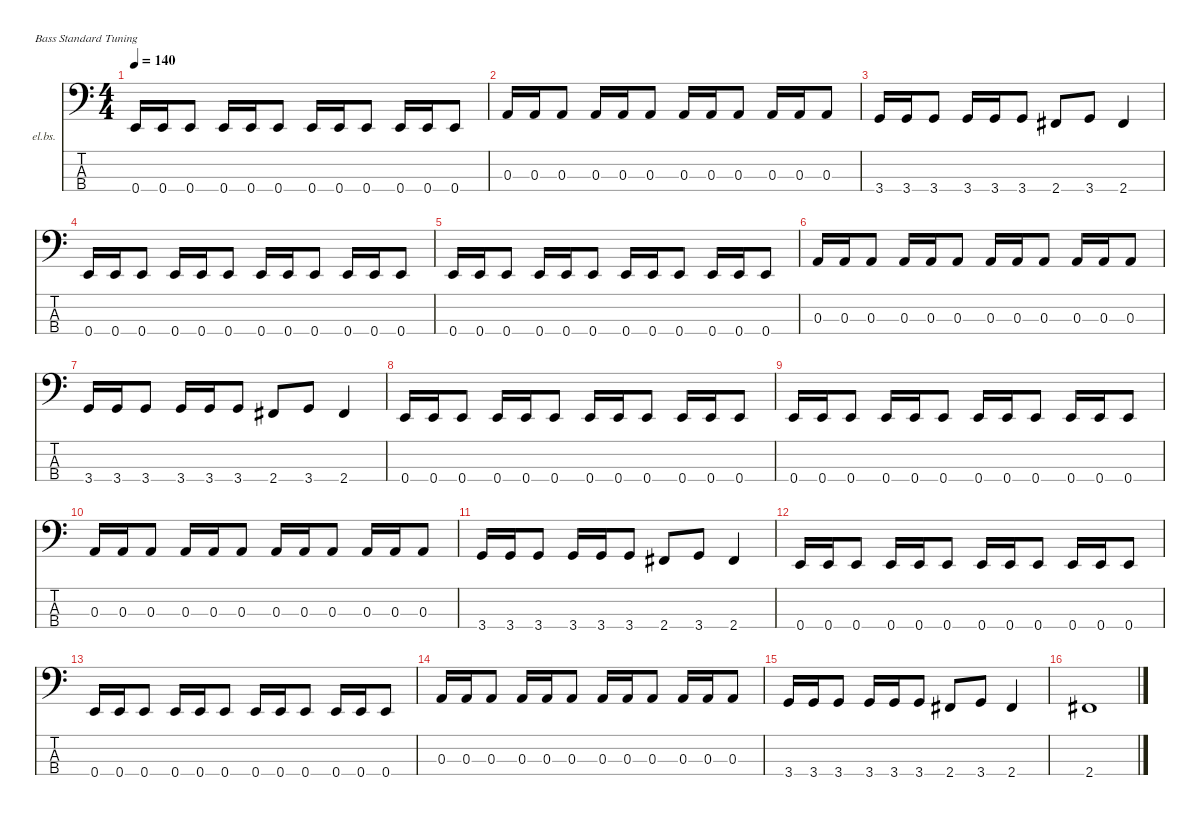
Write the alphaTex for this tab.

\defaultSystemsLayout 4
\hideDynamics
\bracketExtendMode nobrackets
\firstSystemTrackNameOrientation horizontal
\otherSystemsTrackNameOrientation horizontal
\track ("Bass" "el.bs.") {instrument electricbassfinger}
\staff {score tabs}
\tuning (G2 D2 A1 E1)
\ts (4 4)
\tempo 140
\clef f4
\ks c
0.4.16{dy mf} 0.4.16 0.4.8 0.4.16 0.4.16 0.4.8 0.4.16 0.4.16 0.4.8 0.4.16 0.4.16 0.4.8 |
0.3.16 0.3.16 0.3.8 0.3.16 0.3.16 0.3.8 0.3.16 0.3.16 0.3.8 0.3.16 0.3.16 0.3.8 |
3.4.16 3.4.16 3.4.8 3.4.16 3.4.16 3.4.8 2.4{acc #}.8 3.4.8 2.4{acc #}.4 |
0.4.16 0.4.16 0.4.8 0.4.16 0.4.16 0.4.8 0.4.16 0.4.16 0.4.8 0.4.16 0.4.16 0.4.8 |
0.4.16 0.4.16 0.4.8 0.4.16 0.4.16 0.4.8 0.4.16 0.4.16 0.4.8 0.4.16 0.4.16 0.4.8 |
0.3.16 0.3.16 0.3.8 0.3.16 0.3.16 0.3.8 0.3.16 0.3.16 0.3.8 0.3.16 0.3.16 0.3.8 |
3.4.16 3.4.16 3.4.8 3.4.16 3.4.16 3.4.8 2.4{acc #}.8 3.4.8 2.4{acc #}.4 |
0.4.16 0.4.16 0.4.8 0.4.16 0.4.16 0.4.8 0.4.16 0.4.16 0.4.8 0.4.16 0.4.16 0.4.8 |
0.4.16 0.4.16 0.4.8 0.4.16 0.4.16 0.4.8 0.4.16 0.4.16 0.4.8 0.4.16 0.4.16 0.4.8 |
0.3.16 0.3.16 0.3.8 0.3.16 0.3.16 0.3.8 0.3.16 0.3.16 0.3.8 0.3.16 0.3.16 0.3.8 |
3.4.16 3.4.16 3.4.8 3.4.16 3.4.16 3.4.8 2.4{acc #}.8 3.4.8 2.4{acc #}.4 |
0.4.16 0.4.16 0.4.8 0.4.16 0.4.16 0.4.8 0.4.16 0.4.16 0.4.8 0.4.16 0.4.16 0.4.8 |
0.4.16 0.4.16 0.4.8 0.4.16 0.4.16 0.4.8 0.4.16 0.4.16 0.4.8 0.4.16 0.4.16 0.4.8 |
0.3.16 0.3.16 0.3.8 0.3.16 0.3.16 0.3.8 0.3.16 0.3.16 0.3.8 0.3.16 0.3.16 0.3.8 |
3.4.16 3.4.16 3.4.8 3.4.16 3.4.16 3.4.8 2.4{acc #}.8 3.4.8 2.4{acc #}.4 |
2.4{acc #}.1
